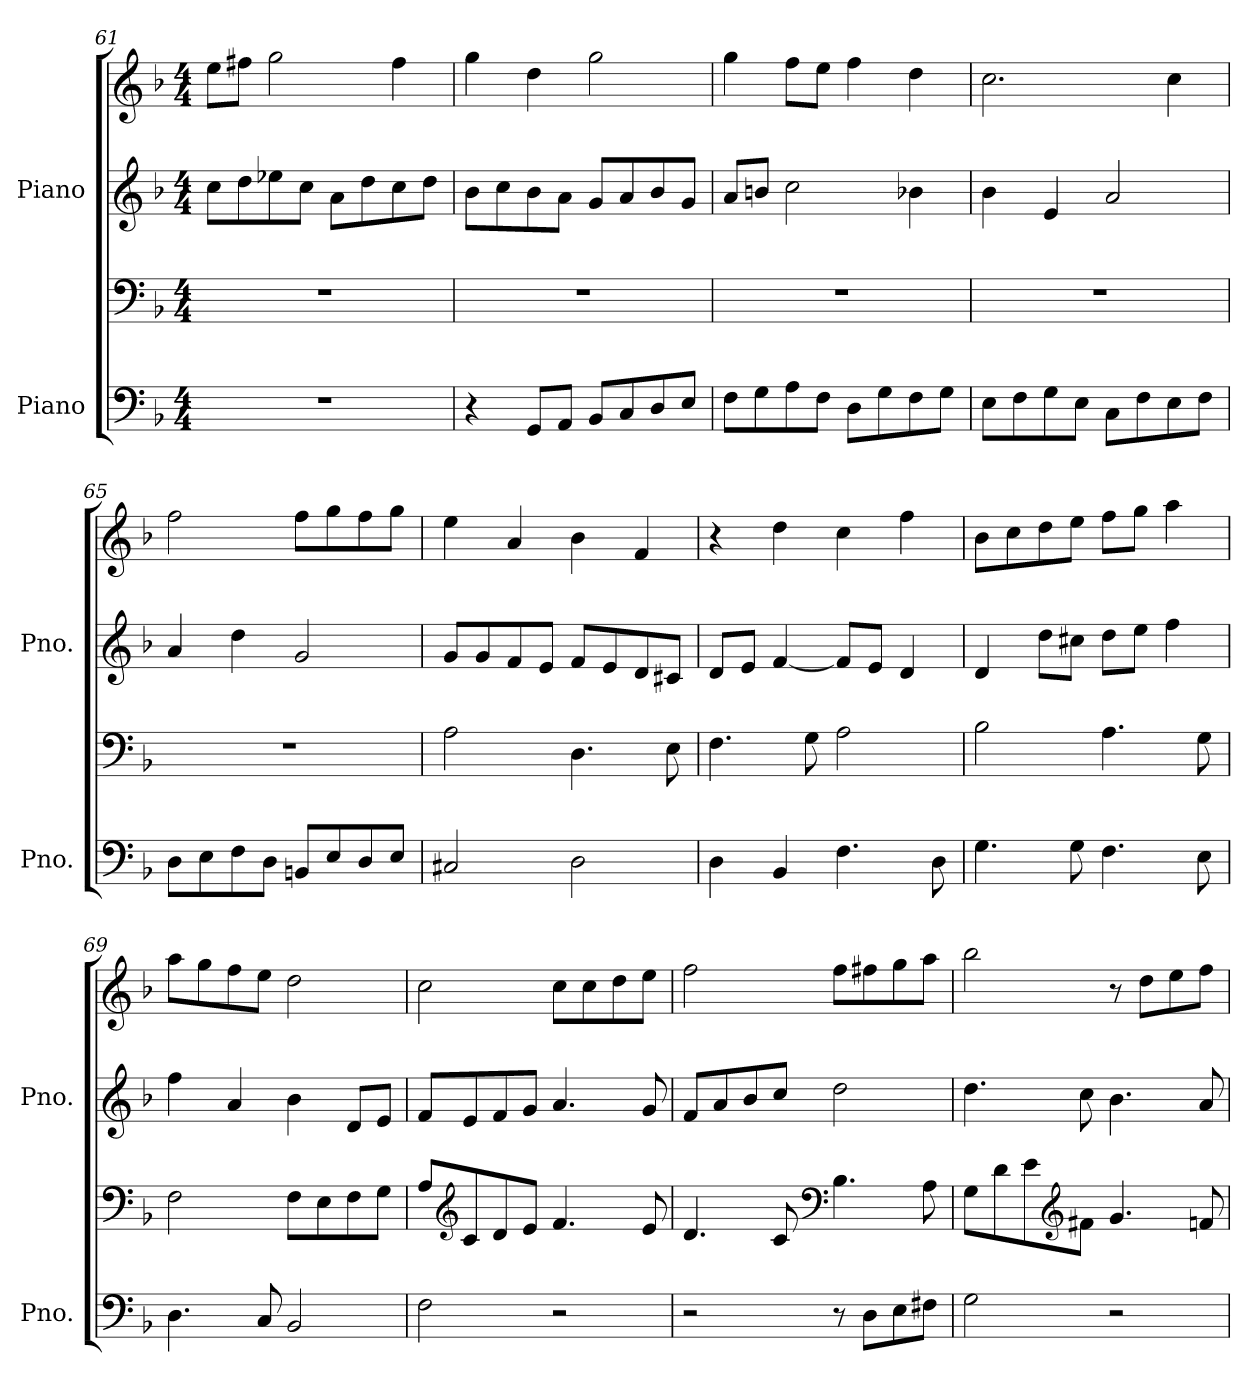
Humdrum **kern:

**kern	**kern	**kern	**kern
*part2	*part2	*part1	*part1
*staff4	*staff3	*staff2	*staff1
*I"Piano	*	*I"Piano	*
*I'Pno.	*	*I'Pno.	*
*clefF4	*clefF4	*clefG2	*clefG2
*k[b-]	*k[b-]	*k[b-]	*k[b-]
*M4/4	*M4/4	*M4/4	*M4/4
=61	=61	=61	=61
1r	1r	8cc\L	8ee\L
.	.	8dd\	8ff#X\J
.	.	8ee-X\	2gg\
.	.	8cc\J	.
.	.	8a\L	.
.	.	8dd\	.
.	.	8cc\	4ff#\
.	.	8dd\J	.
!!LO:LB:g=z
=62	=62	=62	=62
4r	1r	8b-\L	4gg\
.	.	8cc\	.
8GG/L	.	8b-\	4dd\
8AA/J	.	8a\J	.
8BB-/L	.	8g/L	2gg\
8C/	.	8a/	.
8D/	.	8b-/	.
8E/J	.	8g/J	.
=63	=63	=63	=63
8F\L	1r	8a/L	4gg\
8G\	.	8bn/J	.
8A\	.	2cc\	8ff\L
8F\J	.	.	8ee\J
8D\L	.	.	4ff\
8G\	.	.	.
8F\	.	4b-X\	4dd\
8G\J	.	.	.
=64	=64	=64	=64
8E\L	1r	4b-\	2.cc\
8F\	.	.	.
8G\	.	4e/	.
8E\J	.	.	.
8C\L	.	2a/	.
8F\	.	.	.
8E\	.	.	4cc\
8F\J	.	.	.
=65	=65	=65	=65
8D\L	1r	4a/	2ff\
8E\	.	.	.
8F\	.	4dd\	.
8D\J	.	.	.
8BBn/L	.	2g/	8ff\L
8E/	.	.	8gg\
8D/	.	.	8ff\
8E/J	.	.	8gg\J
!!LO:LB:g=z
=66	=66	=66	=66
2C#X/	2A\	8g/L	4ee\
.	.	8g/	.
.	.	8f/	4a/
.	.	8e/J	.
2D\	4.D\	8f/L	4b-\
.	.	8e/	.
.	.	8d/	4f/
.	8E\	8c#X/J	.
=67	=67	=67	=67
4D\	4.F\	8d/L	4r
.	.	8e/J	.
4BB-/	.	[4f/	4dd\
.	8G\	.	.
4.F\	2A\	8f/L]	4cc\
.	.	8e/J	.
.	.	4d/	4ff\
8D\	.	.	.
=68	=68	=68	=68
4.G\	2B-\	4d/	8b-\L
.	.	.	8cc\
.	.	8dd\L	8dd\
8G\	.	8cc#X\J	8ee\J
4.F\	4.A\	8dd\L	8ff\L
.	.	8ee\J	8gg\J
.	.	4ff\	4aa\
8E\	8G\	.	.
=69	=69	=69	=69
4.D\	2F\	4ff\	8aa\L
.	.	.	8gg\
.	.	4a/	8ff\
8C/	.	.	8ee\J
2BB-/	8F\L	4b-\	2dd\
.	8E\	.	.
.	8F\	8d/L	.
.	8G\J	8e/J	.
!!LO:PB:g=z
=70	=70	=70	=70
2F\	8A/L	8f/L	2cc\
*	*clefG2	*	*
.	8c/	8e/	.
.	8d/	8f/	.
.	8e/J	8g/J	.
2r	4.f/	4.a/	8cc\L
.	.	.	8cc\
.	.	.	8dd\
.	8e/	8g/	8ee\J
=71	=71	=71	=71
2r	4.d/	8f/L	2ff\
.	.	8a/	.
.	.	8b-/	.
.	8c/	8cc/J	.
*	*clefF4	*	*
8r	4.B-\	2dd\	8ff\L
8D\L	.	.	8ff#X\
8E\	.	.	8gg\
8F#X\J	8A\	.	8aa\J
=72	=72	=72	=72
2G\	8G\L	4.dd\	2bb-\
.	8d\	.	.
.	8e\	.	.
*	*clefG2	*	*
.	8f#X\J	8cc\	.
2r	4.g/	4.b-\	8r
.	.	.	8dd\L
.	.	.	8ee\
.	8fn/	8a/	8ff\J
=	=	=	=
*-	*-	*-	*-
